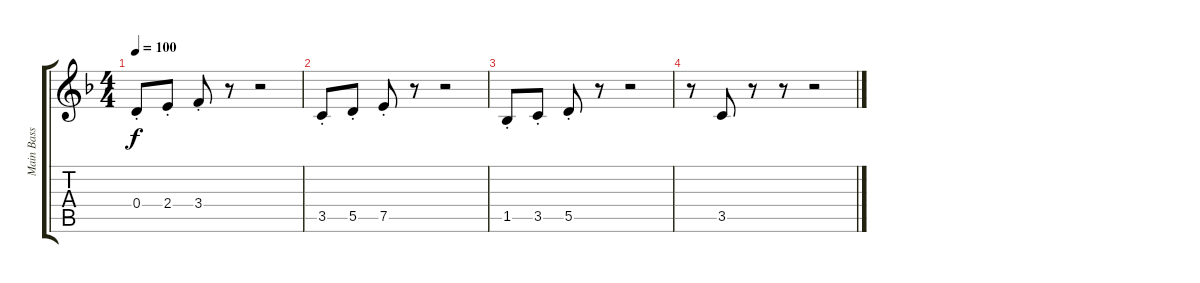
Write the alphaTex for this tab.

\track ("Main Bass" "Main Bass") {instrument synthbass2}
\staff {score tabs}
\tuning (E4 B3 G3 D3 A2 D2) {hide}
\ts (4 4)
\tempo 100
\clef g2
\ks dminor
0.4{st}.8{dy f} 2.4{st}.8 3.4{st}.8 r.8 r.2 |
3.5{st}.8 5.5{st}.8 7.5{st}.8 r.8 r.2 |
1.5{st}.8 3.5{st}.8 5.5{st}.8 r.8 r.2 |
r.8 3.5.8 r.8 r.8 r.2
